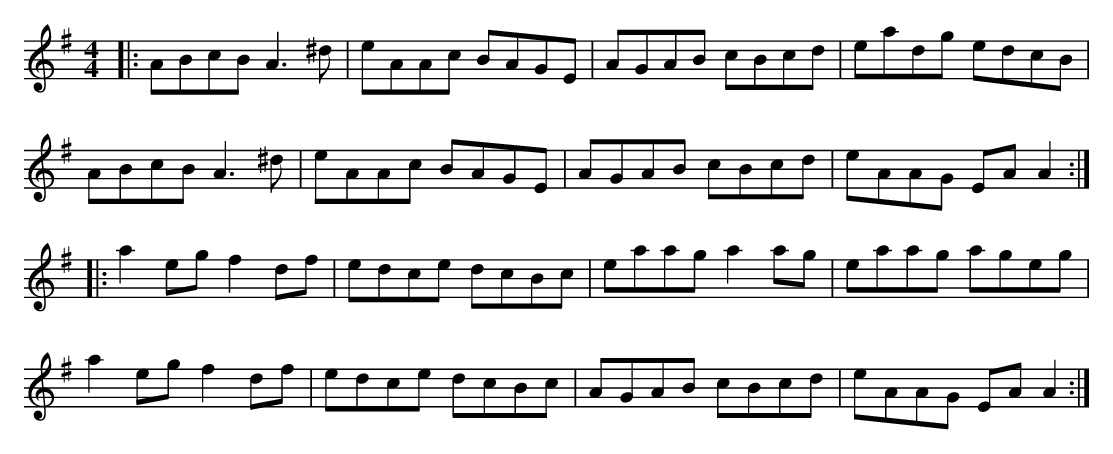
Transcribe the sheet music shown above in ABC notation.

X:1
M:4/4
K:Ador
|:ABcB A3^d|eAAc BAGE|AGAB cBcd|eadg edcB|
ABcB A3^d|eAAc BAGE|AGAB cBcd|eAAG EAA2:|
|:a2eg f2df|edce dcBc|eaag a2ag|eaag ageg|
a2eg f2df|edce dcBc|AGAB cBcd|eAAG EAA2:|
